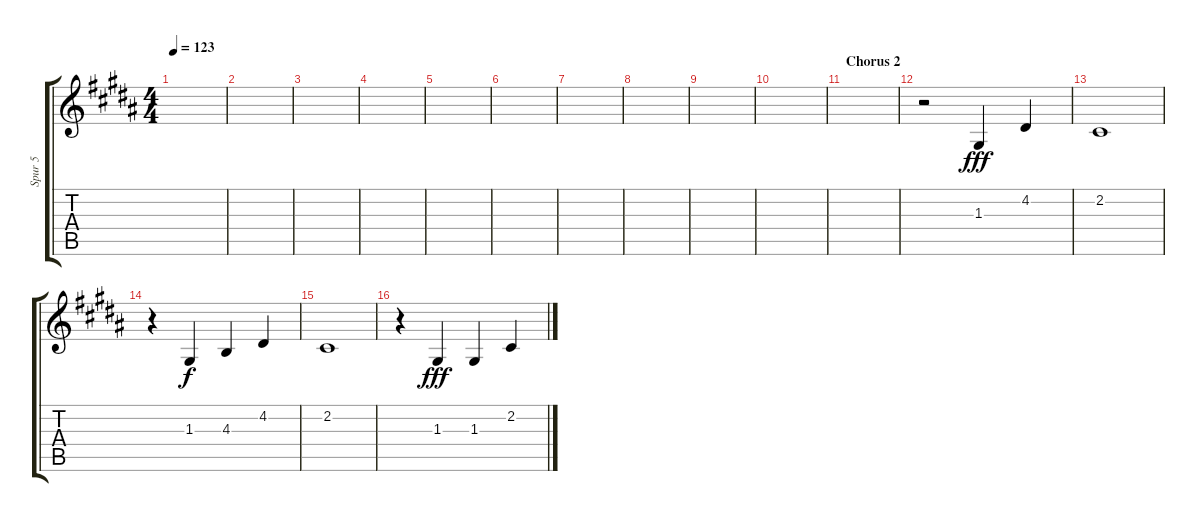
\track ("Spur 5" "Spur 5") {instrument trumpet}
\staff {score tabs}
\tuning (E4 B3 G3 D3 A2 E2) {hide}
\ts (4 4)
\tempo 123
\clef g2
\ks b
|
|
|
|
|
|
|
|
|
|
\section ("" "Chorus 2")
|
r.2 1.3.4{dy fff} 4.2.4 |
2.2.1 |
r.4 1.3.4{dy f} 4.3.4 4.2.4 |
2.2.1 |
r.4 1.3.4{dy fff} 1.3.4 2.2.4
